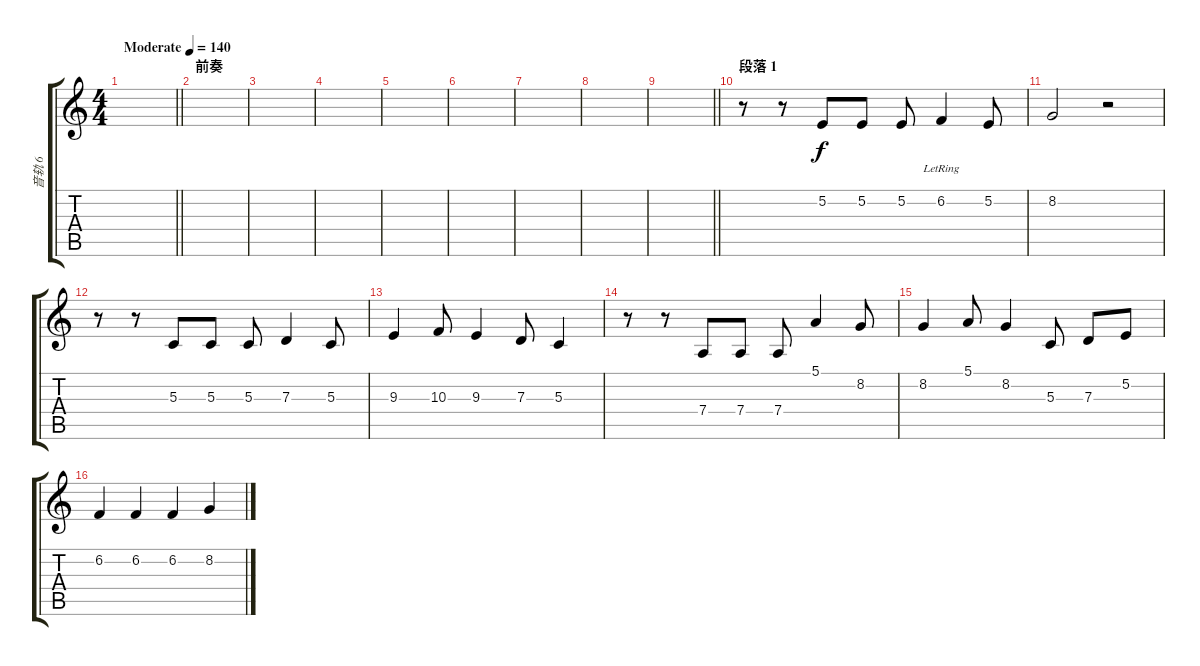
\track ("音轨 6" "音轨 6") {instrument sopranosax}
\staff {score tabs}
\tuning (E4 B3 G3 D3 A2 E2) {hide}
\ts (4 4)
\tempo (140 "Moderate")
\clef g2
\barLineRight lightlight
\ks c
|
\section ("" "前奏")
|
|
|
|
|
|
|
\barLineRight lightlight
|
\section ("" "段落 1")
r.8 r.8 5.2.8 5.2.8 5.2.8 6.2{lr}.4 5.2.8 |
8.2.2 r.2 |
r.8 r.8 5.3.8 5.3.8 5.3.8 7.3.4 5.3.8 |
9.3.4 10.3.8 9.3.4 7.3.8 5.3.4 |
r.8 r.8 7.4.8 7.4.8 7.4.8 5.1.4 8.2.8 |
8.2.4 5.1.8 8.2.4 5.3.8 7.3.8 5.2.8 |
6.2.4 6.2.4 6.2.4 8.2.4
